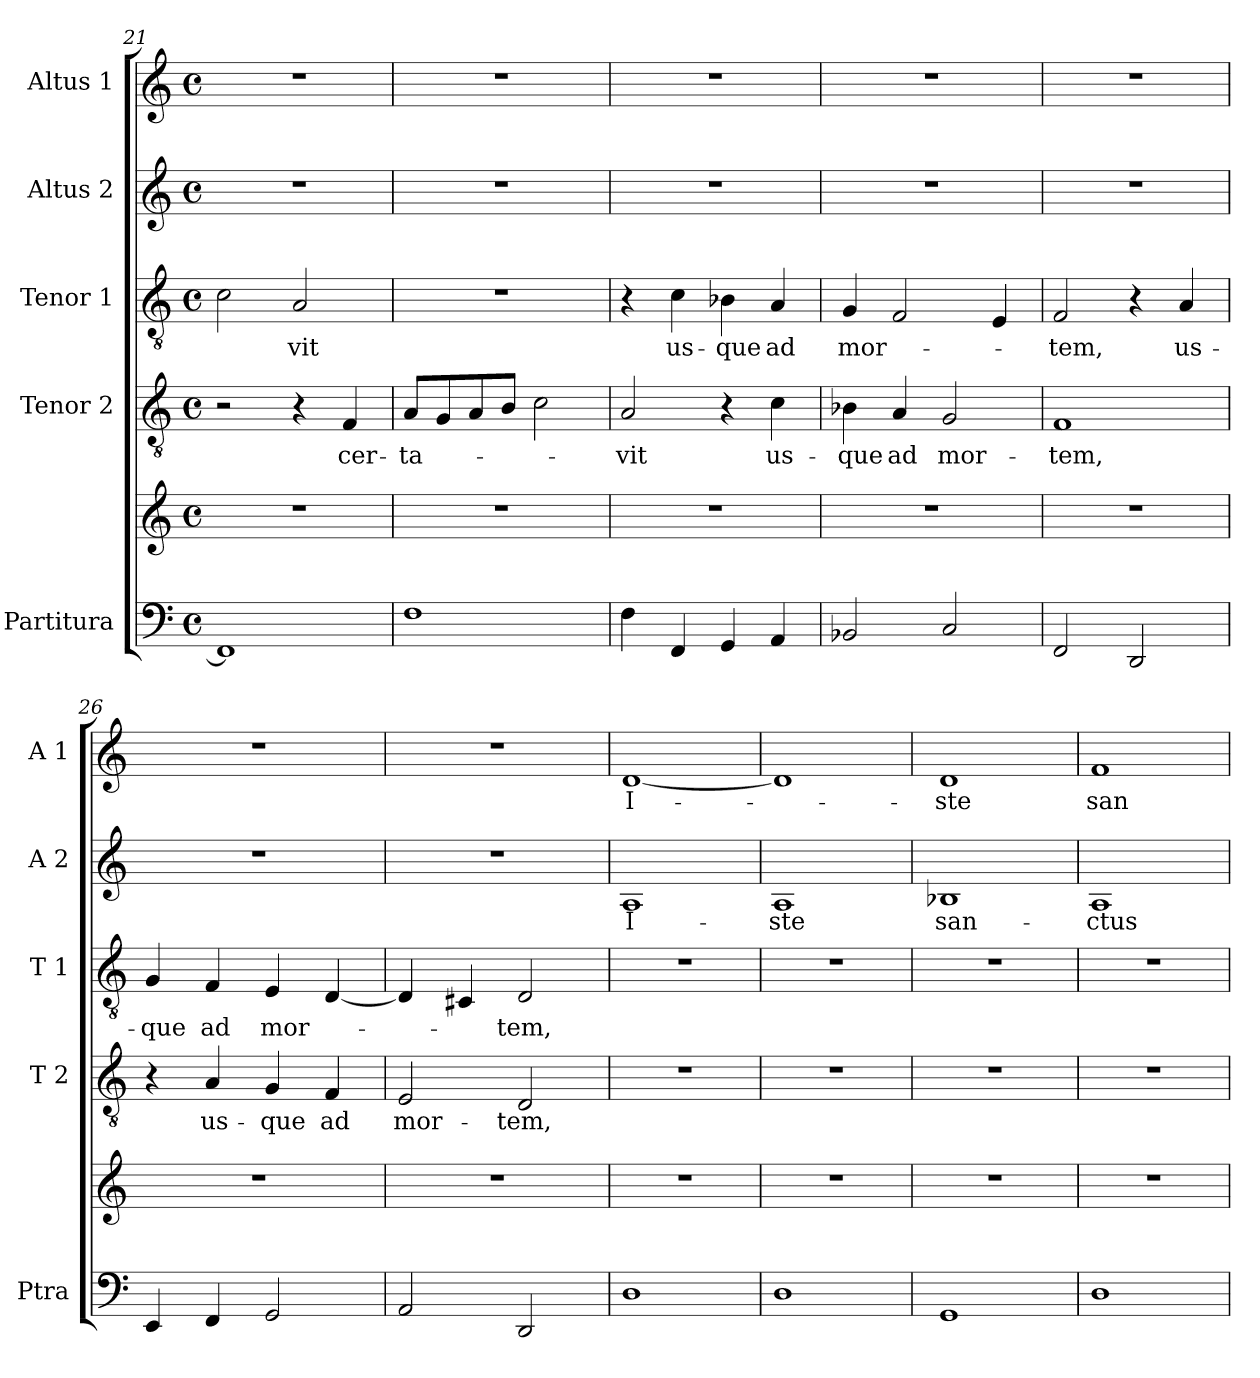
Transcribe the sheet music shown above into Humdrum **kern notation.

**kern	**kern	**kern	**text	**kern	**text	**kern	**text	**kern	**text
*part5	*part5	*part4	*part4	*part3	*part3	*part2	*part2	*part1	*part1
*staff6	*staff5	*staff4	*staff4	*staff3	*staff3	*staff2	*staff2	*staff1	*staff1
*I"Partitura	*	*I"Tenor 2	*	*I"Tenor 1	*	*I"Altus 2	*	*I"Altus 1	*
*I'Ptra	*	*I'T 2	*	*I'T 1	*	*I'A 2	*	*I'A 1	*
*clefF4	*clefG2	*clefGv2	*	*clefGv2	*	*clefG2	*	*clefG2	*
*k[]	*k[]	*k[]	*	*k[]	*	*k[]	*	*k[]	*
*C:	*C:	*C:	*	*C:	*	*C:	*	*C:	*
*M4/4	*M4/4	*M4/4	*	*M4/4	*	*M4/4	*	*M4/4	*
*met(c)	*met(c)	*met(c)	*	*met(c)	*	*met(c)	*	*met(c)	*
=21	=21	=21	=21	=21	=21	=21	=21	=21	=21
1FF]	1r	2r	.	2c\	.	1r	.	1r	.
!	!	!	!	!	!LO:LY:b	!	!	!	!
.	.	4r	.	2A/	-vit	.	.	.	.
!	!	!	!LO:LY:b	!	!	!	!	!	!
.	.	4F/	cer-	.	.	.	.	.	.
=22	=22	=22	=22	=22	=22	=22	=22	=22	=22
!	!	!	!LO:LY:b	!	!	!	!	!	!
1F	1r	8A/L	-ta-	1r	.	1r	.	1r	.
.	.	8G/	.	.	.	.	.	.	.
.	.	8A/	.	.	.	.	.	.	.
.	.	8B/J	.	.	.	.	.	.	.
.	.	2c\	.	.	.	.	.	.	.
=23	=23	=23	=23	=23	=23	=23	=23	=23	=23
!	!	!	!LO:LY:b	!	!	!	!	!	!
4F\	1r	2A/	-vit	4r	.	1r	.	1r	.
!	!	!	!	!	!LO:LY:b	!	!	!	!
4FF/	.	.	.	4c\	us-	.	.	.	.
!	!	!	!	!	!LO:LY:b	!	!	!	!
4GG/	.	4r	.	4B-X\	-que	.	.	.	.
!	!	!	!LO:LY:b	!	!LO:LY:b	!	!	!	!
4AA/	.	4c\	us-	4A/	ad	.	.	.	.
=24	=24	=24	=24	=24	=24	=24	=24	=24	=24
!	!	!	!LO:LY:b	!	!LO:LY:b	!	!	!	!
2BB-X/	1r	4B-X\	-que	4G/	mor-	1r	.	1r	.
!	!	!	!LO:LY:b	!	!	!	!	!	!
.	.	4A/	ad	2F/	.	.	.	.	.
!	!	!	!LO:LY:b	!	!	!	!	!	!
2C/	.	2G/	mor-	.	.	.	.	.	.
.	.	.	.	4E/	.	.	.	.	.
=25	=25	=25	=25	=25	=25	=25	=25	=25	=25
!	!	!	!LO:LY:b	!	!LO:LY:b	!	!	!	!
2FF/	1r	1F	-tem,	2F/	-tem,	1r	.	1r	.
2DD/	.	.	.	4r	.	.	.	.	.
!	!	!	!	!	!LO:LY:b	!	!	!	!
.	.	.	.	4A/	us-	.	.	.	.
=26	=26	=26	=26	=26	=26	=26	=26	=26	=26
!	!	!	!	!	!LO:LY:b	!	!	!	!
4EE/	1r	4r	.	4G/	-que	1r	.	1r	.
!	!	!	!LO:LY:b	!	!LO:LY:b	!	!	!	!
4FF/	.	4A/	us-	4F/	ad	.	.	.	.
!	!	!	!LO:LY:b	!	!LO:LY:b	!	!	!	!
2GG/	.	4G/	-que	4E/	mor-	.	.	.	.
!	!	!	!LO:LY:b	!	!	!	!	!	!
.	.	4F/	ad	[4D/	.	.	.	.	.
=27	=27	=27	=27	=27	=27	=27	=27	=27	=27
!	!	!	!LO:LY:b	!	!	!	!	!	!
2AA/	1r	2E/	mor-	4D/]	.	1r	.	1r	.
.	.	.	.	4C#X/	.	.	.	.	.
!	!	!	!LO:LY:b	!	!LO:LY:b	!	!	!	!
2DD/	.	2D/	-tem,	2D/	-tem,	.	.	.	.
=28	=28	=28	=28	=28	=28	=28	=28	=28	=28
!	!	!	!	!	!	!	!LO:LY:b	!	!LO:LY:b
1D	1r	1r	.	1r	.	1A	I-	[1d	I-
!!LO:LB:g=z
=29	=29	=29	=29	=29	=29	=29	=29	=29	=29
!	!	!	!	!	!	!	!LO:LY:b	!	!
1D	1r	1r	.	1r	.	1A	-ste	1d]	.
=30	=30	=30	=30	=30	=30	=30	=30	=30	=30
!	!	!	!	!	!	!	!LO:LY:b	!	!LO:LY:b
1GG	1r	1r	.	1r	.	1B-X	san-	1d	-ste
=31	=31	=31	=31	=31	=31	=31	=31	=31	=31
!	!	!	!	!	!	!	!LO:LY:b	!	!LO:LY:b
1D	1r	1r	.	1r	.	1A	-ctus	1f	san-
=	=	=	=	=	=	=	=	=	=
*-	*-	*-	*-	*-	*-	*-	*-	*-	*-
